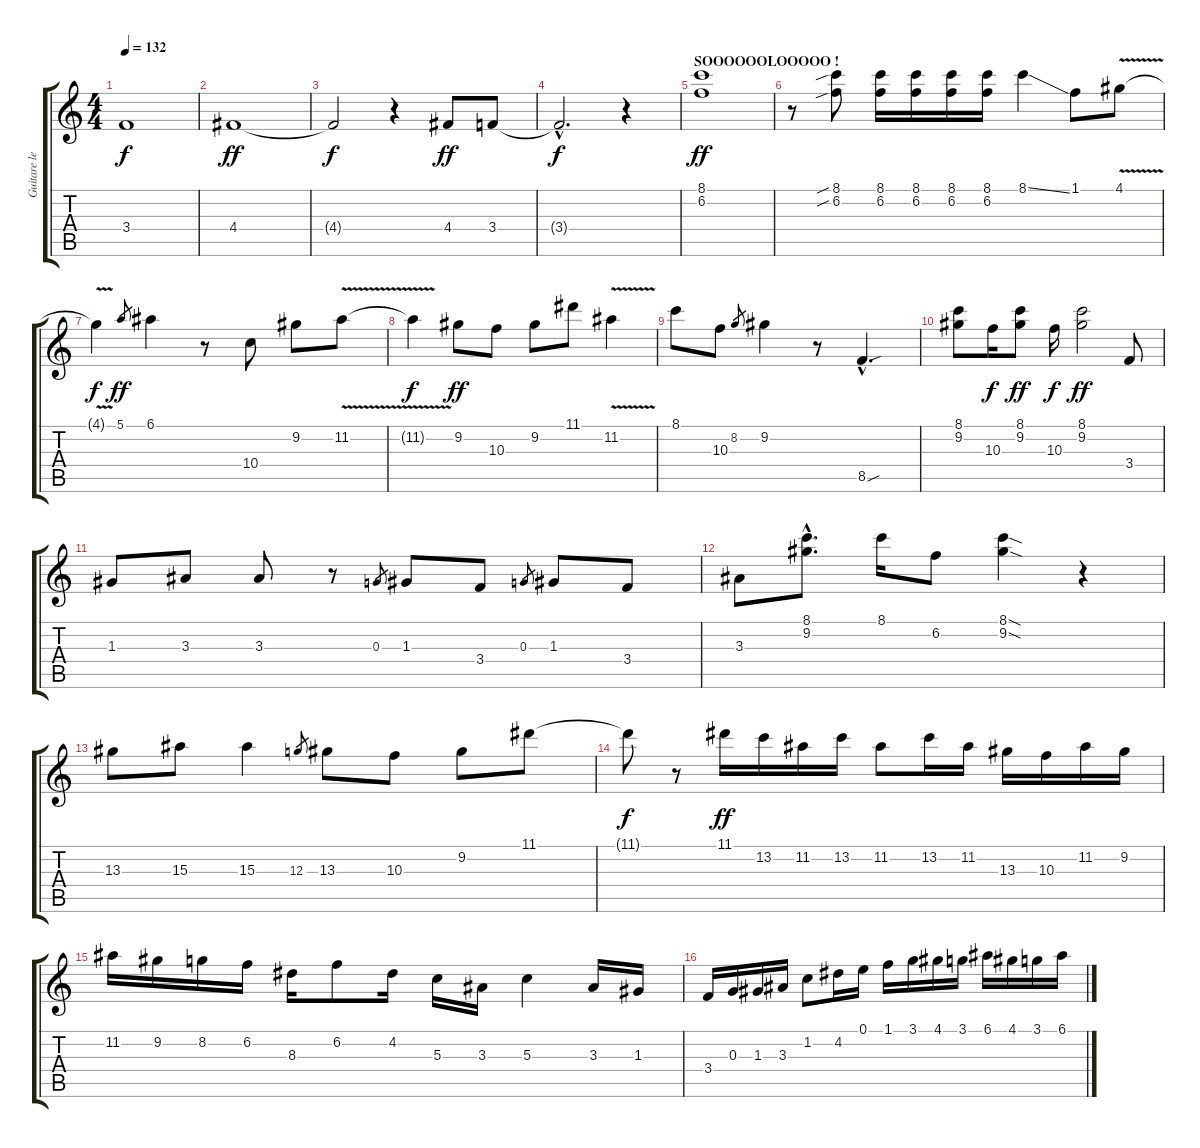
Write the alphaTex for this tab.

\track ("Guitare lead" "Guitare le") {instrument distortionguitar}
\staff {score tabs}
\tuning (E4 B3 G3 D3 A2 E2) {hide}
\ts (4 4)
\tempo 132
\clef g2
\ks c
3.4{t}.1{dy f} |
4.4.1{dy ff} |
4.4{t}.2{dy f} r.4 4.4.8{dy ff} 3.4.8 |
3.4{hac t}.2{d dy f} r.4{volume 0} |
\section ("" "SOOOOOOLOOOOO !")
(8.1 6.2).1{dy ff volume 11} |
r.8 (8.1{sib} 6.2{sib}).8 (8.1 6.2).16 (8.1 6.2).16 (8.1 6.2).16 (8.1 6.2).16 8.1{ss}.4 1.1.8 4.1{v}.8 |
4.1{t}.4{dy f} 5.1.8{gr dy ff} 6.1.4 r.8 10.4.8 9.2.8 11.2{v}.8 |
11.2{t}.4{dy f} 9.2.8{dy ff} 10.3.8 9.2.8 11.1.8 11.2{v}.4 |
8.1.8 10.3.8 8.2.8{gr} 9.2.4 r.8 8.5{sou hac}.4{d} |
(8.1 9.2).8 10.3.16{dy f} (8.1 9.2).8{dy ff} 10.3.16{dy f} (8.1 9.2).2{dy ff} 3.4.8 |
1.3.8 3.3.8 3.3.8 r.8 0.3.8{gr} 1.3.8 3.4.8 0.3.8{gr} 1.3.8 3.4.8 |
3.3.8 (8.1{hac} 9.2{hac}).8{d} 8.1.16 6.2.8 (8.1{sod} 9.2{sod}).4 r.4 |
13.3.8 15.3.8 15.3.4 12.3.8{gr} 13.3.8 10.3.8 9.2.8 11.1.8 |
11.1{t}.8{dy f} r.8 11.1.16{dy ff} 13.2.16 11.2.16 13.2.16 11.2.8 13.2.16 11.2.16 13.3.16 10.3.16 11.2.16 9.2.16 |
11.2.16 9.2.16 8.2.16 6.2.16 8.3.16 6.2.8 4.2.16 5.3.16 3.3.16 5.3.4 3.3.16 1.3.16 |
3.4.16 0.3.16 1.3.16 3.3.16 1.2.8 4.2.16 0.1.16 1.1.16 3.1.16 4.1.16 3.1.16 6.1.16 4.1.16 3.1.16 6.1.16
